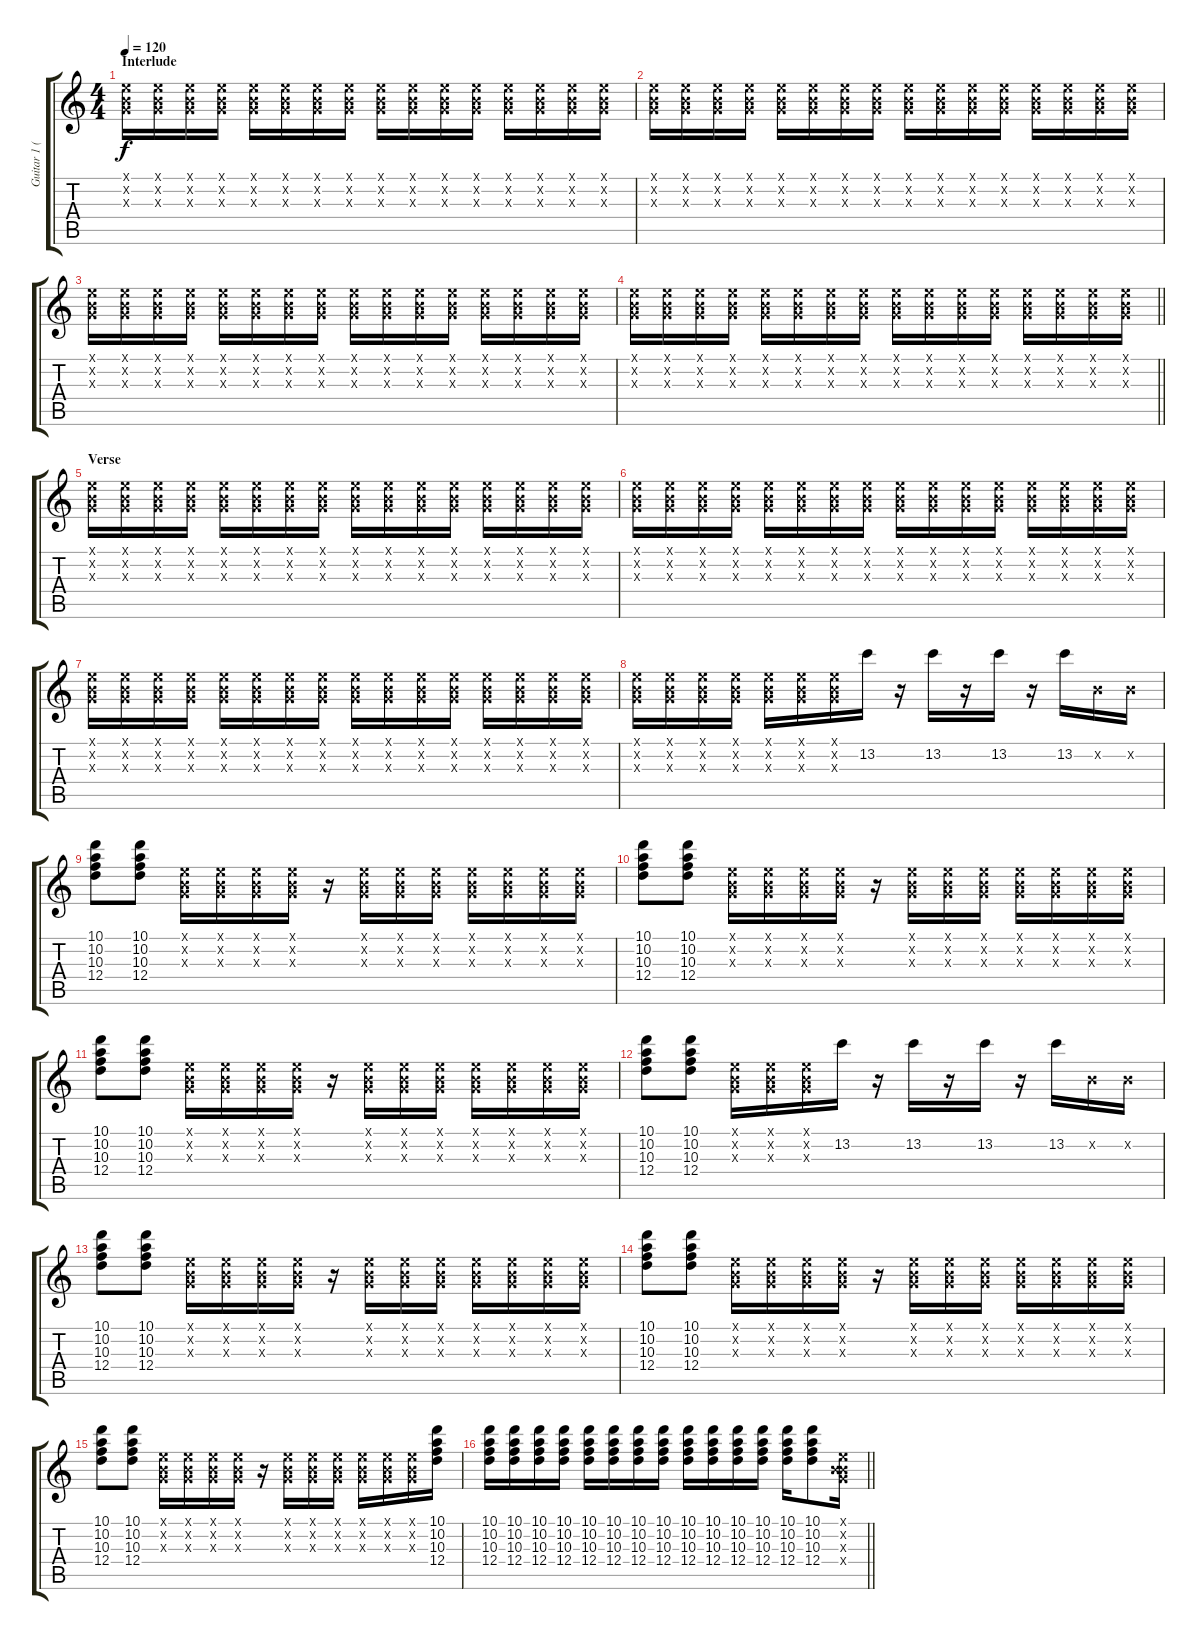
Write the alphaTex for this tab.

\track ("Guitar 1 (Clean)" "Guitar 1 (") {instrument electricguitarclean}
\staff {score tabs}
\tuning (E4 B3 G3 D3 A2 E2) {hide}
\ts (4 4)
\section ("" "Interlude")
\tempo 120
\clef g2
\ks c
(0.1{x} 0.2{x} 0.3{x}).16{dy f} (0.1{x} 0.2{x} 0.3{x}).16 (0.1{x} 0.2{x} 0.3{x}).16 (0.1{x} 0.2{x} 0.3{x}).16 (0.1{x} 0.2{x} 0.3{x}).16 (0.1{x} 0.2{x} 0.3{x}).16 (0.1{x} 0.2{x} 0.3{x}).16 (0.1{x} 0.2{x} 0.3{x}).16 (0.1{x} 0.2{x} 0.3{x}).16 (0.1{x} 0.2{x} 0.3{x}).16 (0.1{x} 0.2{x} 0.3{x}).16 (0.1{x} 0.2{x} 0.3{x}).16 (0.1{x} 0.2{x} 0.3{x}).16 (0.1{x} 0.2{x} 0.3{x}).16 (0.1{x} 0.2{x} 0.3{x}).16 (0.1{x} 0.2{x} 0.3{x}).16 |
(0.1{x} 0.2{x} 0.3{x}).16 (0.1{x} 0.2{x} 0.3{x}).16 (0.1{x} 0.2{x} 0.3{x}).16 (0.1{x} 0.2{x} 0.3{x}).16 (0.1{x} 0.2{x} 0.3{x}).16 (0.1{x} 0.2{x} 0.3{x}).16 (0.1{x} 0.2{x} 0.3{x}).16 (0.1{x} 0.2{x} 0.3{x}).16 (0.1{x} 0.2{x} 0.3{x}).16 (0.1{x} 0.2{x} 0.3{x}).16 (0.1{x} 0.2{x} 0.3{x}).16 (0.1{x} 0.2{x} 0.3{x}).16 (0.1{x} 0.2{x} 0.3{x}).16 (0.1{x} 0.2{x} 0.3{x}).16 (0.1{x} 0.2{x} 0.3{x}).16 (0.1{x} 0.2{x} 0.3{x}).16 |
(0.1{x} 0.2{x} 0.3{x}).16 (0.1{x} 0.2{x} 0.3{x}).16 (0.1{x} 0.2{x} 0.3{x}).16 (0.1{x} 0.2{x} 0.3{x}).16 (0.1{x} 0.2{x} 0.3{x}).16 (0.1{x} 0.2{x} 0.3{x}).16 (0.1{x} 0.2{x} 0.3{x}).16 (0.1{x} 0.2{x} 0.3{x}).16 (0.1{x} 0.2{x} 0.3{x}).16 (0.1{x} 0.2{x} 0.3{x}).16 (0.1{x} 0.2{x} 0.3{x}).16 (0.1{x} 0.2{x} 0.3{x}).16 (0.1{x} 0.2{x} 0.3{x}).16 (0.1{x} 0.2{x} 0.3{x}).16 (0.1{x} 0.2{x} 0.3{x}).16 (0.1{x} 0.2{x} 0.3{x}).16 |
\barLineRight lightlight
(0.1{x} 0.2{x} 0.3{x}).16 (0.1{x} 0.2{x} 0.3{x}).16 (0.1{x} 0.2{x} 0.3{x}).16 (0.1{x} 0.2{x} 0.3{x}).16 (0.1{x} 0.2{x} 0.3{x}).16 (0.1{x} 0.2{x} 0.3{x}).16 (0.1{x} 0.2{x} 0.3{x}).16 (0.1{x} 0.2{x} 0.3{x}).16 (0.1{x} 0.2{x} 0.3{x}).16 (0.1{x} 0.2{x} 0.3{x}).16 (0.1{x} 0.2{x} 0.3{x}).16 (0.1{x} 0.2{x} 0.3{x}).16 (0.1{x} 0.2{x} 0.3{x}).16 (0.1{x} 0.2{x} 0.3{x}).16 (0.1{x} 0.2{x} 0.3{x}).16 (0.1{x} 0.2{x} 0.3{x}).16 |
\section ("" "Verse")
(0.1{x} 0.2{x} 0.3{x}).16 (0.1{x} 0.2{x} 0.3{x}).16 (0.1{x} 0.2{x} 0.3{x}).16 (0.1{x} 0.2{x} 0.3{x}).16 (0.1{x} 0.2{x} 0.3{x}).16 (0.1{x} 0.2{x} 0.3{x}).16 (0.1{x} 0.2{x} 0.3{x}).16 (0.1{x} 0.2{x} 0.3{x}).16 (0.1{x} 0.2{x} 0.3{x}).16 (0.1{x} 0.2{x} 0.3{x}).16 (0.1{x} 0.2{x} 0.3{x}).16 (0.1{x} 0.2{x} 0.3{x}).16 (0.1{x} 0.2{x} 0.3{x}).16 (0.1{x} 0.2{x} 0.3{x}).16 (0.1{x} 0.2{x} 0.3{x}).16 (0.1{x} 0.2{x} 0.3{x}).16 |
(0.1{x} 0.2{x} 0.3{x}).16 (0.1{x} 0.2{x} 0.3{x}).16 (0.1{x} 0.2{x} 0.3{x}).16 (0.1{x} 0.2{x} 0.3{x}).16 (0.1{x} 0.2{x} 0.3{x}).16 (0.1{x} 0.2{x} 0.3{x}).16 (0.1{x} 0.2{x} 0.3{x}).16 (0.1{x} 0.2{x} 0.3{x}).16 (0.1{x} 0.2{x} 0.3{x}).16 (0.1{x} 0.2{x} 0.3{x}).16 (0.1{x} 0.2{x} 0.3{x}).16 (0.1{x} 0.2{x} 0.3{x}).16 (0.1{x} 0.2{x} 0.3{x}).16 (0.1{x} 0.2{x} 0.3{x}).16 (0.1{x} 0.2{x} 0.3{x}).16 (0.1{x} 0.2{x} 0.3{x}).16 |
(0.1{x} 0.2{x} 0.3{x}).16 (0.1{x} 0.2{x} 0.3{x}).16 (0.1{x} 0.2{x} 0.3{x}).16 (0.1{x} 0.2{x} 0.3{x}).16 (0.1{x} 0.2{x} 0.3{x}).16 (0.1{x} 0.2{x} 0.3{x}).16 (0.1{x} 0.2{x} 0.3{x}).16 (0.1{x} 0.2{x} 0.3{x}).16 (0.1{x} 0.2{x} 0.3{x}).16 (0.1{x} 0.2{x} 0.3{x}).16 (0.1{x} 0.2{x} 0.3{x}).16 (0.1{x} 0.2{x} 0.3{x}).16 (0.1{x} 0.2{x} 0.3{x}).16 (0.1{x} 0.2{x} 0.3{x}).16 (0.1{x} 0.2{x} 0.3{x}).16 (0.1{x} 0.2{x} 0.3{x}).16 |
(0.1{x} 0.2{x} 0.3{x}).16 (0.1{x} 0.2{x} 0.3{x}).16 (0.1{x} 0.2{x} 0.3{x}).16 (0.1{x} 0.2{x} 0.3{x}).16 (0.1{x} 0.2{x} 0.3{x}).16 (0.1{x} 0.2{x} 0.3{x}).16 (0.1{x} 0.2{x} 0.3{x}).16 13.2.16 r.16 13.2.16 r.16 13.2.16 r.16 13.2.16 0.2{x}.16 0.2{x}.16 |
(10.1 10.2 10.3 12.4).8 (10.1 10.2 10.3 12.4).8 (0.1{x} 0.2{x} 0.3{x}).16 (0.1{x} 0.2{x} 0.3{x}).16 (0.1{x} 0.2{x} 0.3{x}).16 (0.1{x} 0.2{x} 0.3{x}).16 r.16 (0.1{x} 0.2{x} 0.3{x}).16 (0.1{x} 0.2{x} 0.3{x}).16 (0.1{x} 0.2{x} 0.3{x}).16 (0.1{x} 0.2{x} 0.3{x}).16 (0.1{x} 0.2{x} 0.3{x}).16 (0.1{x} 0.2{x} 0.3{x}).16 (0.1{x} 0.2{x} 0.3{x}).16 |
(10.1 10.2 10.3 12.4).8 (10.1 10.2 10.3 12.4).8 (0.1{x} 0.2{x} 0.3{x}).16 (0.1{x} 0.2{x} 0.3{x}).16 (0.1{x} 0.2{x} 0.3{x}).16 (0.1{x} 0.2{x} 0.3{x}).16 r.16 (0.1{x} 0.2{x} 0.3{x}).16 (0.1{x} 0.2{x} 0.3{x}).16 (0.1{x} 0.2{x} 0.3{x}).16 (0.1{x} 0.2{x} 0.3{x}).16 (0.1{x} 0.2{x} 0.3{x}).16 (0.1{x} 0.2{x} 0.3{x}).16 (0.1{x} 0.2{x} 0.3{x}).16 |
(10.1 10.2 10.3 12.4).8 (10.1 10.2 10.3 12.4).8 (0.1{x} 0.2{x} 0.3{x}).16 (0.1{x} 0.2{x} 0.3{x}).16 (0.1{x} 0.2{x} 0.3{x}).16 (0.1{x} 0.2{x} 0.3{x}).16 r.16 (0.1{x} 0.2{x} 0.3{x}).16 (0.1{x} 0.2{x} 0.3{x}).16 (0.1{x} 0.2{x} 0.3{x}).16 (0.1{x} 0.2{x} 0.3{x}).16 (0.1{x} 0.2{x} 0.3{x}).16 (0.1{x} 0.2{x} 0.3{x}).16 (0.1{x} 0.2{x} 0.3{x}).16 |
(10.1 10.2 10.3 12.4).8 (10.1 10.2 10.3 12.4).8 (0.1{x} 0.2{x} 0.3{x}).16 (0.1{x} 0.2{x} 0.3{x}).16 (0.1{x} 0.2{x} 0.3{x}).16 13.2.16 r.16 13.2.16 r.16 13.2.16 r.16 13.2.16 0.2{x}.16 0.2{x}.16 |
(10.1 10.2 10.3 12.4).8 (10.1 10.2 10.3 12.4).8 (0.1{x} 0.2{x} 0.3{x}).16 (0.1{x} 0.2{x} 0.3{x}).16 (0.1{x} 0.2{x} 0.3{x}).16 (0.1{x} 0.2{x} 0.3{x}).16 r.16 (0.1{x} 0.2{x} 0.3{x}).16 (0.1{x} 0.2{x} 0.3{x}).16 (0.1{x} 0.2{x} 0.3{x}).16 (0.1{x} 0.2{x} 0.3{x}).16 (0.1{x} 0.2{x} 0.3{x}).16 (0.1{x} 0.2{x} 0.3{x}).16 (0.1{x} 0.2{x} 0.3{x}).16 |
(10.1 10.2 10.3 12.4).8 (10.1 10.2 10.3 12.4).8 (0.1{x} 0.2{x} 0.3{x}).16 (0.1{x} 0.2{x} 0.3{x}).16 (0.1{x} 0.2{x} 0.3{x}).16 (0.1{x} 0.2{x} 0.3{x}).16 r.16 (0.1{x} 0.2{x} 0.3{x}).16 (0.1{x} 0.2{x} 0.3{x}).16 (0.1{x} 0.2{x} 0.3{x}).16 (0.1{x} 0.2{x} 0.3{x}).16 (0.1{x} 0.2{x} 0.3{x}).16 (0.1{x} 0.2{x} 0.3{x}).16 (0.1{x} 0.2{x} 0.3{x}).16 |
(10.1 10.2 10.3 12.4).8 (10.1 10.2 10.3 12.4).8 (0.1{x} 0.2{x} 0.3{x}).16 (0.1{x} 0.2{x} 0.3{x}).16 (0.1{x} 0.2{x} 0.3{x}).16 (0.1{x} 0.2{x} 0.3{x}).16 r.16 (0.1{x} 0.2{x} 0.3{x}).16 (0.1{x} 0.2{x} 0.3{x}).16 (0.1{x} 0.2{x} 0.3{x}).16 (0.1{x} 0.2{x} 0.3{x}).16 (0.1{x} 0.2{x} 0.3{x}).16 (0.1{x} 0.2{x} 0.3{x}).16 (10.1 10.2 10.3 12.4).16 |
\barLineRight lightlight
(10.1 10.2 10.3 12.4).16 (10.1 10.2 10.3 12.4).16 (10.1 10.2 10.3 12.4).16 (10.1 10.2 10.3 12.4).16 (10.1 10.2 10.3 12.4).16 (10.1 10.2 10.3 12.4).16 (10.1 10.2 10.3 12.4).16 (10.1 10.2 10.3 12.4).16 (10.1 10.2 10.3 12.4).16 (10.1 10.2 10.3 12.4).16 (10.1 10.2 10.3 12.4).16 (10.1 10.2 10.3 12.4).16 (10.1 10.2 10.3 12.4).16 (10.1 10.2 10.3 12.4).8 (0.1{x} 0.2{x} 0.3{x} 9.4{x}).16
